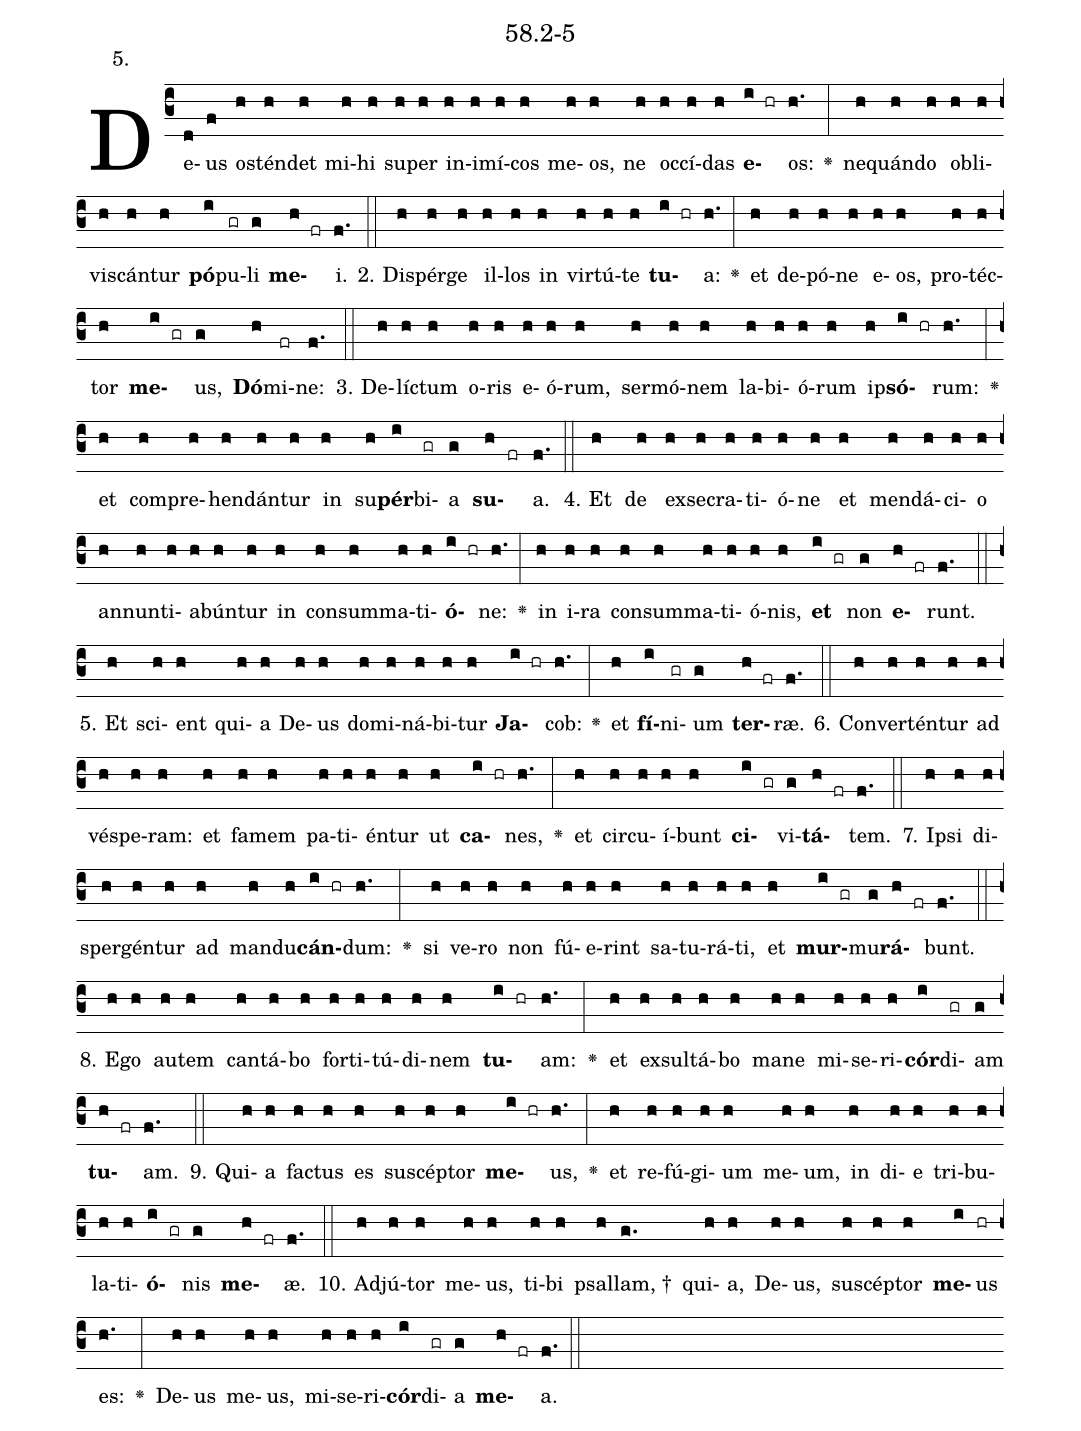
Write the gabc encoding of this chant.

name: 58.2-5;
annotation: 5.;
%%
(c3)De(d)us(f) os(h)tén(h)det(h) mi(h)hi(h) su(h)per(h) in(h)i(h)mí(h)cos(h) me(h)os,(h) ne(h) oc(h)cí(h)das(h) <b>e</b>(i hr)os:(h.) <v>\greheightstar</v>(:) ne(h)quán(h)do(h) ob(h)li(h)vis(h)cán(h)tur(h) <b>pó</b>(i)pu(gr)li(g) <b>me</b>(h fr)i.(f.) (::)
2. Di(h)spér(h)ge(h) il(h)los(h) in(h) vir(h)tú(h)te(h) <b>tu</b>(i hr)a:(h.) <v>\greheightstar</v>(:) et(h) de(h)pó(h)ne(h) e(h)os,(h) pro(h)téc(h)tor(h) <b>me</b>(i gr)us,(g) <b>Dó</b>(h)mi(fr)ne:(f.) (::)
3. De(h)líc(h)tum(h) o(h)ris(h) e(h)ó(h)rum,(h) ser(h)mó(h)nem(h) la(h)bi(h)ó(h)rum(h) ip(h)<b>só</b>(i hr)rum:(h.) <v>\greheightstar</v>(:) et(h) com(h)pre(h)hen(h)dán(h)tur(h) in(h) su(h)<b>pér</b>(i)bi(gr)a(g) <b>su</b>(h fr)a.(f.) (::)
4. Et(h) de(h) ex(h)se(h)cra(h)ti(h)ó(h)ne(h) et(h) men(h)dá(h)ci(h)o(h) an(h)nun(h)ti(h)a(h)bún(h)tur(h) in(h) con(h)sum(h)ma(h)ti(h)<b>ó</b>(i hr)ne:(h.) <v>\greheightstar</v>(:) in(h) i(h)ra(h) con(h)sum(h)ma(h)ti(h)ó(h)nis,(h) <b>et</b>(i gr) non(g) <b>e</b>(h fr)runt.(f.) (::)
5. Et(h) sci(h)ent(h) qui(h)a(h) De(h)us(h) do(h)mi(h)ná(h)bi(h)tur(h) <b>Ja</b>(i hr)cob:(h.) <v>\greheightstar</v>(:) et(h) <b>fí</b>(i)ni(gr)um(g) <b>ter</b>(h fr)ræ.(f.) (::)
6. Con(h)ver(h)tén(h)tur(h) ad(h) vés(h)pe(h)ram:(h) et(h) fa(h)mem(h) pa(h)ti(h)én(h)tur(h) ut(h) <b>ca</b>(i hr)nes,(h.) <v>\greheightstar</v>(:) et(h) cir(h)cu(h)í(h)bunt(h) <b>ci</b>(i gr)vi(g)<b>tá</b>(h fr)tem.(f.) (::)
7. Ip(h)si(h) di(h)sper(h)gén(h)tur(h) ad(h) man(h)du(h)<b>cán</b>(i hr)dum:(h.) <v>\greheightstar</v>(:) si(h) ve(h)ro(h) non(h) fú(h)e(h)rint(h) sa(h)tu(h)rá(h)ti,(h) et(h) <b>mur</b>(i gr)mu(g)<b>rá</b>(h fr)bunt.(f.) (::)
8. E(h)go(h) au(h)tem(h) can(h)tá(h)bo(h) for(h)ti(h)tú(h)di(h)nem(h) <b>tu</b>(i hr)am:(h.) <v>\greheightstar</v>(:) et(h) ex(h)sul(h)tá(h)bo(h) ma(h)ne(h) mi(h)se(h)ri(h)<b>cór</b>(i)di(gr)am(g) <b>tu</b>(h fr)am.(f.) (::)
9. Qui(h)a(h) fac(h)tus(h) es(h) su(h)scép(h)tor(h) <b>me</b>(i hr)us,(h.) <v>\greheightstar</v>(:) et(h) re(h)fú(h)gi(h)um(h) me(h)um,(h) in(h) di(h)e(h) tri(h)bu(h)la(h)ti(h)<b>ó</b>(i gr)nis(g) <b>me</b>(h fr)æ.(f.) (::)
10. Ad(h)jú(h)tor(h) me(h)us,(h) ti(h)bi(h) psal(h)lam, †(g.) qui(h)a,(h) De(h)us,(h) su(h)scép(h)tor(h) <b>me</b>(i)us(hr) es:(h.) <v>\greheightstar</v>(:) De(h)us(h) me(h)us,(h) mi(h)se(h)ri(h)<b>cór</b>(i)di(gr)a(g) <b>me</b>(h fr)a.(f.) (::)
